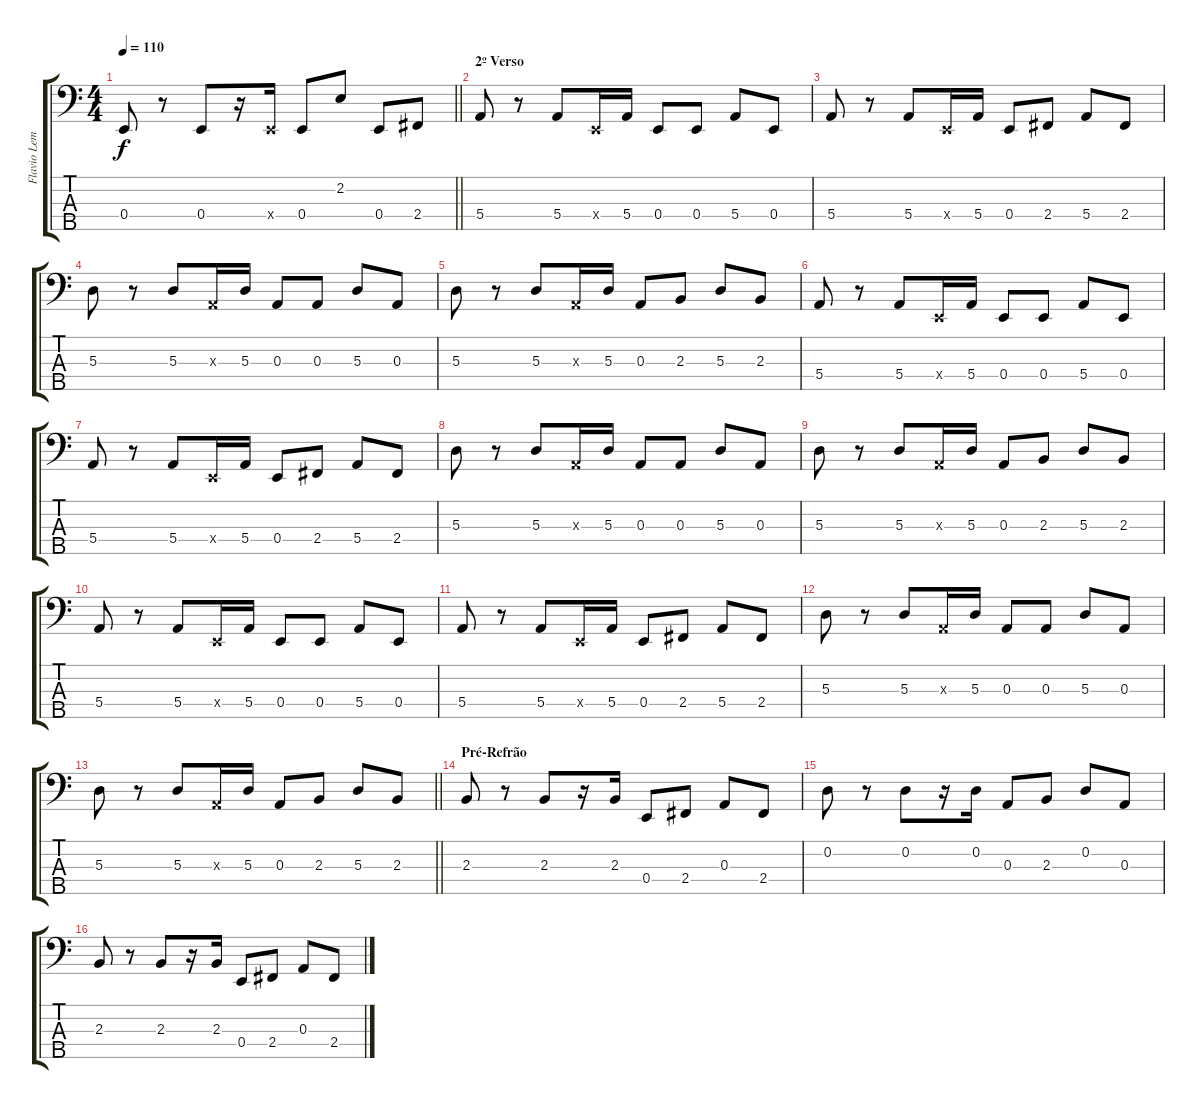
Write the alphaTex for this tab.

\track ("Flavio Lemos" "Flavio Lem") {instrument acousticbass}
\staff {score tabs}
\tuning (G2 D2 A1 E1 B0) {hide}
\ts (4 4)
\tempo 110
\clef f4
\barLineRight lightlight
\ks c
0.4.8{dy f} r.8 0.4.8 r.16 0.4{x}.16 0.4.8 2.2.8 0.4.8 2.4.8 |
\section ("" "2º Verso")
5.4.8 r.8 5.4.8 0.4{x}.16 5.4.16 0.4.8 0.4.8 5.4.8 0.4.8 |
5.4.8 r.8 5.4.8 0.4{x}.16 5.4.16 0.4.8 2.4.8 5.4.8 2.4.8 |
5.3.8 r.8 5.3.8 0.3{x}.16 5.3.16 0.3.8 0.3.8 5.3.8 0.3.8 |
5.3.8 r.8 5.3.8 0.3{x}.16 5.3.16 0.3.8 2.3.8 5.3.8 2.3.8 |
5.4.8 r.8 5.4.8 0.4{x}.16 5.4.16 0.4.8 0.4.8 5.4.8 0.4.8 |
5.4.8 r.8 5.4.8 0.4{x}.16 5.4.16 0.4.8 2.4.8 5.4.8 2.4.8 |
5.3.8 r.8 5.3.8 0.3{x}.16 5.3.16 0.3.8 0.3.8 5.3.8 0.3.8 |
5.3.8 r.8 5.3.8 0.3{x}.16 5.3.16 0.3.8 2.3.8 5.3.8 2.3.8 |
5.4.8 r.8 5.4.8 0.4{x}.16 5.4.16 0.4.8 0.4.8 5.4.8 0.4.8 |
5.4.8 r.8 5.4.8 0.4{x}.16 5.4.16 0.4.8 2.4.8 5.4.8 2.4.8 |
5.3.8 r.8 5.3.8 0.3{x}.16 5.3.16 0.3.8 0.3.8 5.3.8 0.3.8 |
\barLineRight lightlight
5.3.8 r.8 5.3.8 0.3{x}.16 5.3.16 0.3.8 2.3.8 5.3.8 2.3.8 |
\section ("" "Pré-Refrão")
2.3.8 r.8 2.3.8 r.16 2.3.16 0.4.8 2.4.8 0.3.8 2.4.8 |
0.2.8 r.8 0.2.8 r.16 0.2.16 0.3.8 2.3.8 0.2.8 0.3.8 |
2.3.8 r.8 2.3.8 r.16 2.3.16 0.4.8 2.4.8 0.3.8 2.4.8
